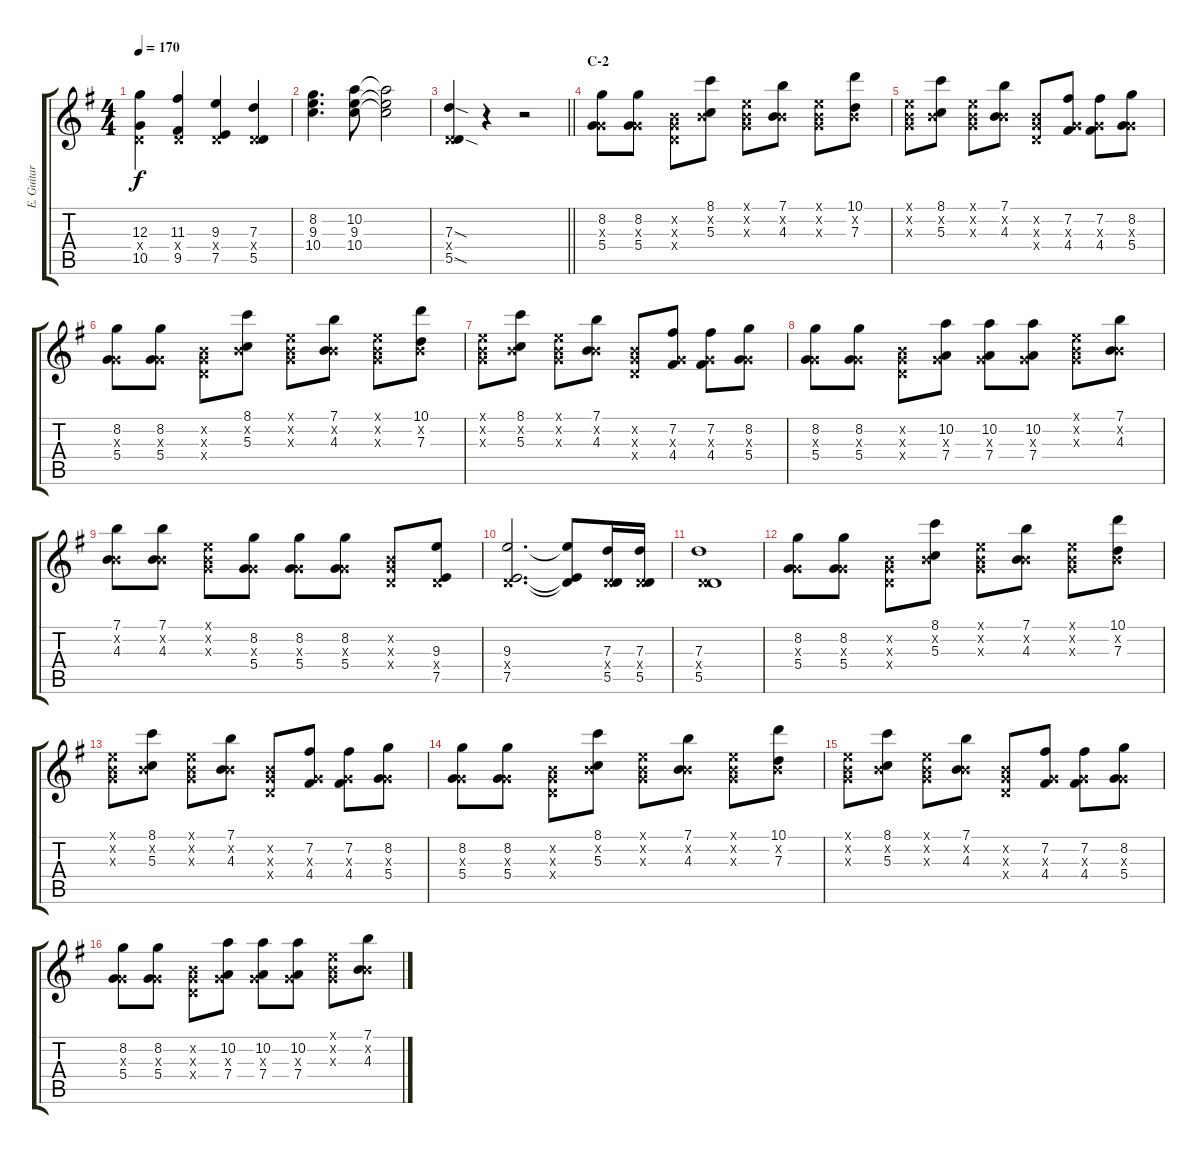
\track ("E. Guitar II" "E. Guitar ") {instrument overdrivenguitar}
\staff {score tabs}
\tuning (E4 B3 G3 D3 A2 E2) {hide}
\ts (4 4)
\tempo 170
\clef g2
\ks g
(12.3 0.4{x} 10.5).4{dy f} (11.3 0.4{x} 9.5).4 (9.3 0.4{x} 7.5).4 (7.3 0.4{x} 5.5).4 |
(8.2 9.3 10.4).4{d} (10.2 9.3 10.4).8 (10.2{t} 9.3{t} 10.4{t}).2 |
\barLineRight lightlight
(7.3{sod} 0.4{x} 5.5{sod}).4 r.4 r.2 |
\section ("" "C-2")
(8.2 0.3{x} 5.4).8 (8.2 0.3{x} 5.4).8 (0.2{x} 0.3{x} 0.4{x}).8 (8.1 0.2{x} 5.3).8 (0.1{x} 0.2{x} 0.3{x}).8 (7.1 0.2{x} 4.3).8 (0.1{x} 0.2{x} 0.3{x}).8 (10.1 0.2{x} 7.3).8 |
(0.1{x} 0.2{x} 0.3{x}).8 (8.1 0.2{x} 5.3).8 (0.1{x} 0.2{x} 0.3{x}).8 (7.1 0.2{x} 4.3).8 (0.2{x} 0.3{x} 0.4{x}).8 (7.2 0.3{x} 4.4).8 (7.2 0.3{x} 4.4).8 (8.2 0.3{x} 5.4).8 |
(8.2 0.3{x} 5.4).8 (8.2 0.3{x} 5.4).8 (0.2{x} 0.3{x} 0.4{x}).8 (8.1 0.2{x} 5.3).8 (0.1{x} 0.2{x} 0.3{x}).8 (7.1 0.2{x} 4.3).8 (0.1{x} 0.2{x} 0.3{x}).8 (10.1 0.2{x} 7.3).8 |
(0.1{x} 0.2{x} 0.3{x}).8 (8.1 0.2{x} 5.3).8 (0.1{x} 0.2{x} 0.3{x}).8 (7.1 0.2{x} 4.3).8 (0.2{x} 0.3{x} 0.4{x}).8 (7.2 0.3{x} 4.4).8 (7.2 0.3{x} 4.4).8 (8.2 0.3{x} 5.4).8 |
(8.2 0.3{x} 5.4).8 (8.2 0.3{x} 5.4).8 (0.2{x} 0.3{x} 0.4{x}).8 (10.2 0.3{x} 7.4).8 (10.2 0.3{x} 7.4).8 (10.2 0.3{x} 7.4).8 (0.1{x} 0.2{x} 0.3{x}).8 (7.1 0.2{x} 4.3).8 |
(7.1 0.2{x} 4.3).8 (7.1 0.2{x} 4.3).8 (0.1{x} 0.2{x} 0.3{x}).8 (8.2 0.3{x} 5.4).8 (8.2 0.3{x} 5.4).8 (8.2 0.3{x} 5.4).8 (0.2{x} 0.3{x} 0.4{x}).8 (9.3 0.4{x} 7.5).8 |
(9.3 0.4{x} 7.5).2{d} (9.3{t} 0.4{t} 7.5{t}).8 (7.3 0.4{x} 5.5).16 (7.3 0.4{x} 5.5).16 |
(7.3 0.4{x} 5.5).1 |
(8.2 0.3{x} 5.4).8 (8.2 0.3{x} 5.4).8 (0.2{x} 0.3{x} 0.4{x}).8 (8.1 0.2{x} 5.3).8 (0.1{x} 0.2{x} 0.3{x}).8 (7.1 0.2{x} 4.3).8 (0.1{x} 0.2{x} 0.3{x}).8 (10.1 0.2{x} 7.3).8 |
(0.1{x} 0.2{x} 0.3{x}).8 (8.1 0.2{x} 5.3).8 (0.1{x} 0.2{x} 0.3{x}).8 (7.1 0.2{x} 4.3).8 (0.2{x} 0.3{x} 0.4{x}).8 (7.2 0.3{x} 4.4).8 (7.2 0.3{x} 4.4).8 (8.2 0.3{x} 5.4).8 |
(8.2 0.3{x} 5.4).8 (8.2 0.3{x} 5.4).8 (0.2{x} 0.3{x} 0.4{x}).8 (8.1 0.2{x} 5.3).8 (0.1{x} 0.2{x} 0.3{x}).8 (7.1 0.2{x} 4.3).8 (0.1{x} 0.2{x} 0.3{x}).8 (10.1 0.2{x} 7.3).8 |
(0.1{x} 0.2{x} 0.3{x}).8 (8.1 0.2{x} 5.3).8 (0.1{x} 0.2{x} 0.3{x}).8 (7.1 0.2{x} 4.3).8 (0.2{x} 0.3{x} 0.4{x}).8 (7.2 0.3{x} 4.4).8 (7.2 0.3{x} 4.4).8 (8.2 0.3{x} 5.4).8 |
(8.2 0.3{x} 5.4).8 (8.2 0.3{x} 5.4).8 (0.2{x} 0.3{x} 0.4{x}).8 (10.2 0.3{x} 7.4).8 (10.2 0.3{x} 7.4).8 (10.2 0.3{x} 7.4).8 (0.1{x} 0.2{x} 0.3{x}).8 (7.1 0.2{x} 4.3).8
